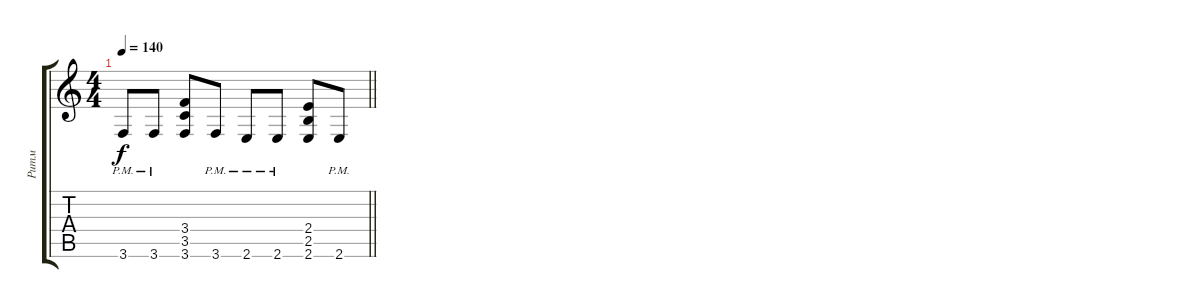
\track ("Ритм" "Ритм") {instrument distortionguitar}
\staff {score tabs}
\tuning (E4 B3 G3 D3 A2 D2) {hide}
\ts (4 4)
\tempo 140
\clef g2
\barLineRight lightlight
\ks c
3.6{pm}.8{dy f} 3.6{pm}.8 (3.4 3.5 3.6).8 3.6{pm}.8 2.6{pm}.8 2.6{pm}.8 (2.4 2.5 2.6).8 2.6{pm}.8
